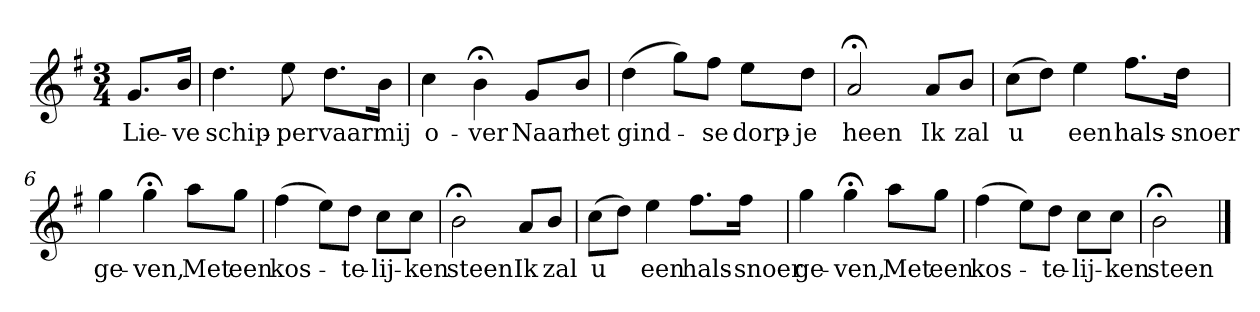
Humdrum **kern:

**kern	**text
*part1	*part1
*staff1	*staff1
*k[f#]	*
*G:	*
*M3/4	*
*MM120	*
=	=
8.gL	Lie-
16bJk	-ve
=1	=1
4.dd	schip-
8ee	-per
8.ddL	vaar
16bJk	mij
=2	=2
4cc	o-
4b;<	-ver
8gL	Naar
8bJ	het
=3	=3
(4dd	gind-
8ggL)	.
8ff#J	-se
8eeL	dorp-
8ddJ	-je
=4	=4
2a;<	heen
8aL	Ik
8bJ	zal
=5	=5
(8ccL	u
8ddJ)	.
4ee	een
8.ff#L	hals-
16ddJk	-snoer
=6	=6
4gg	ge-
4gg;<	-ven,
8aaL	Met
8ggJ	een
=7	=7
(4ff#	kos-
8eeL)	.
8ddJ	-te-
8ccL	-lij-
8ccJ	-ken
=8	=8
2b;<	steen
8aL	Ik
8bJ	zal
=9	=9
(8ccL	u
8ddJ)	.
4ee	een
8.ff#L	hals-
16ff#Jk	-snoer
=10	=10
4gg	ge-
4gg;<	-ven,
8aaL	Met
8ggJ	een
=11	=11
(4ff#	kos-
8eeL)	.
8ddJ	-te-
8ccL	-lij-
8ccJ	-ken
=12	=12
2b;<	steen
==	==
*-	*-
